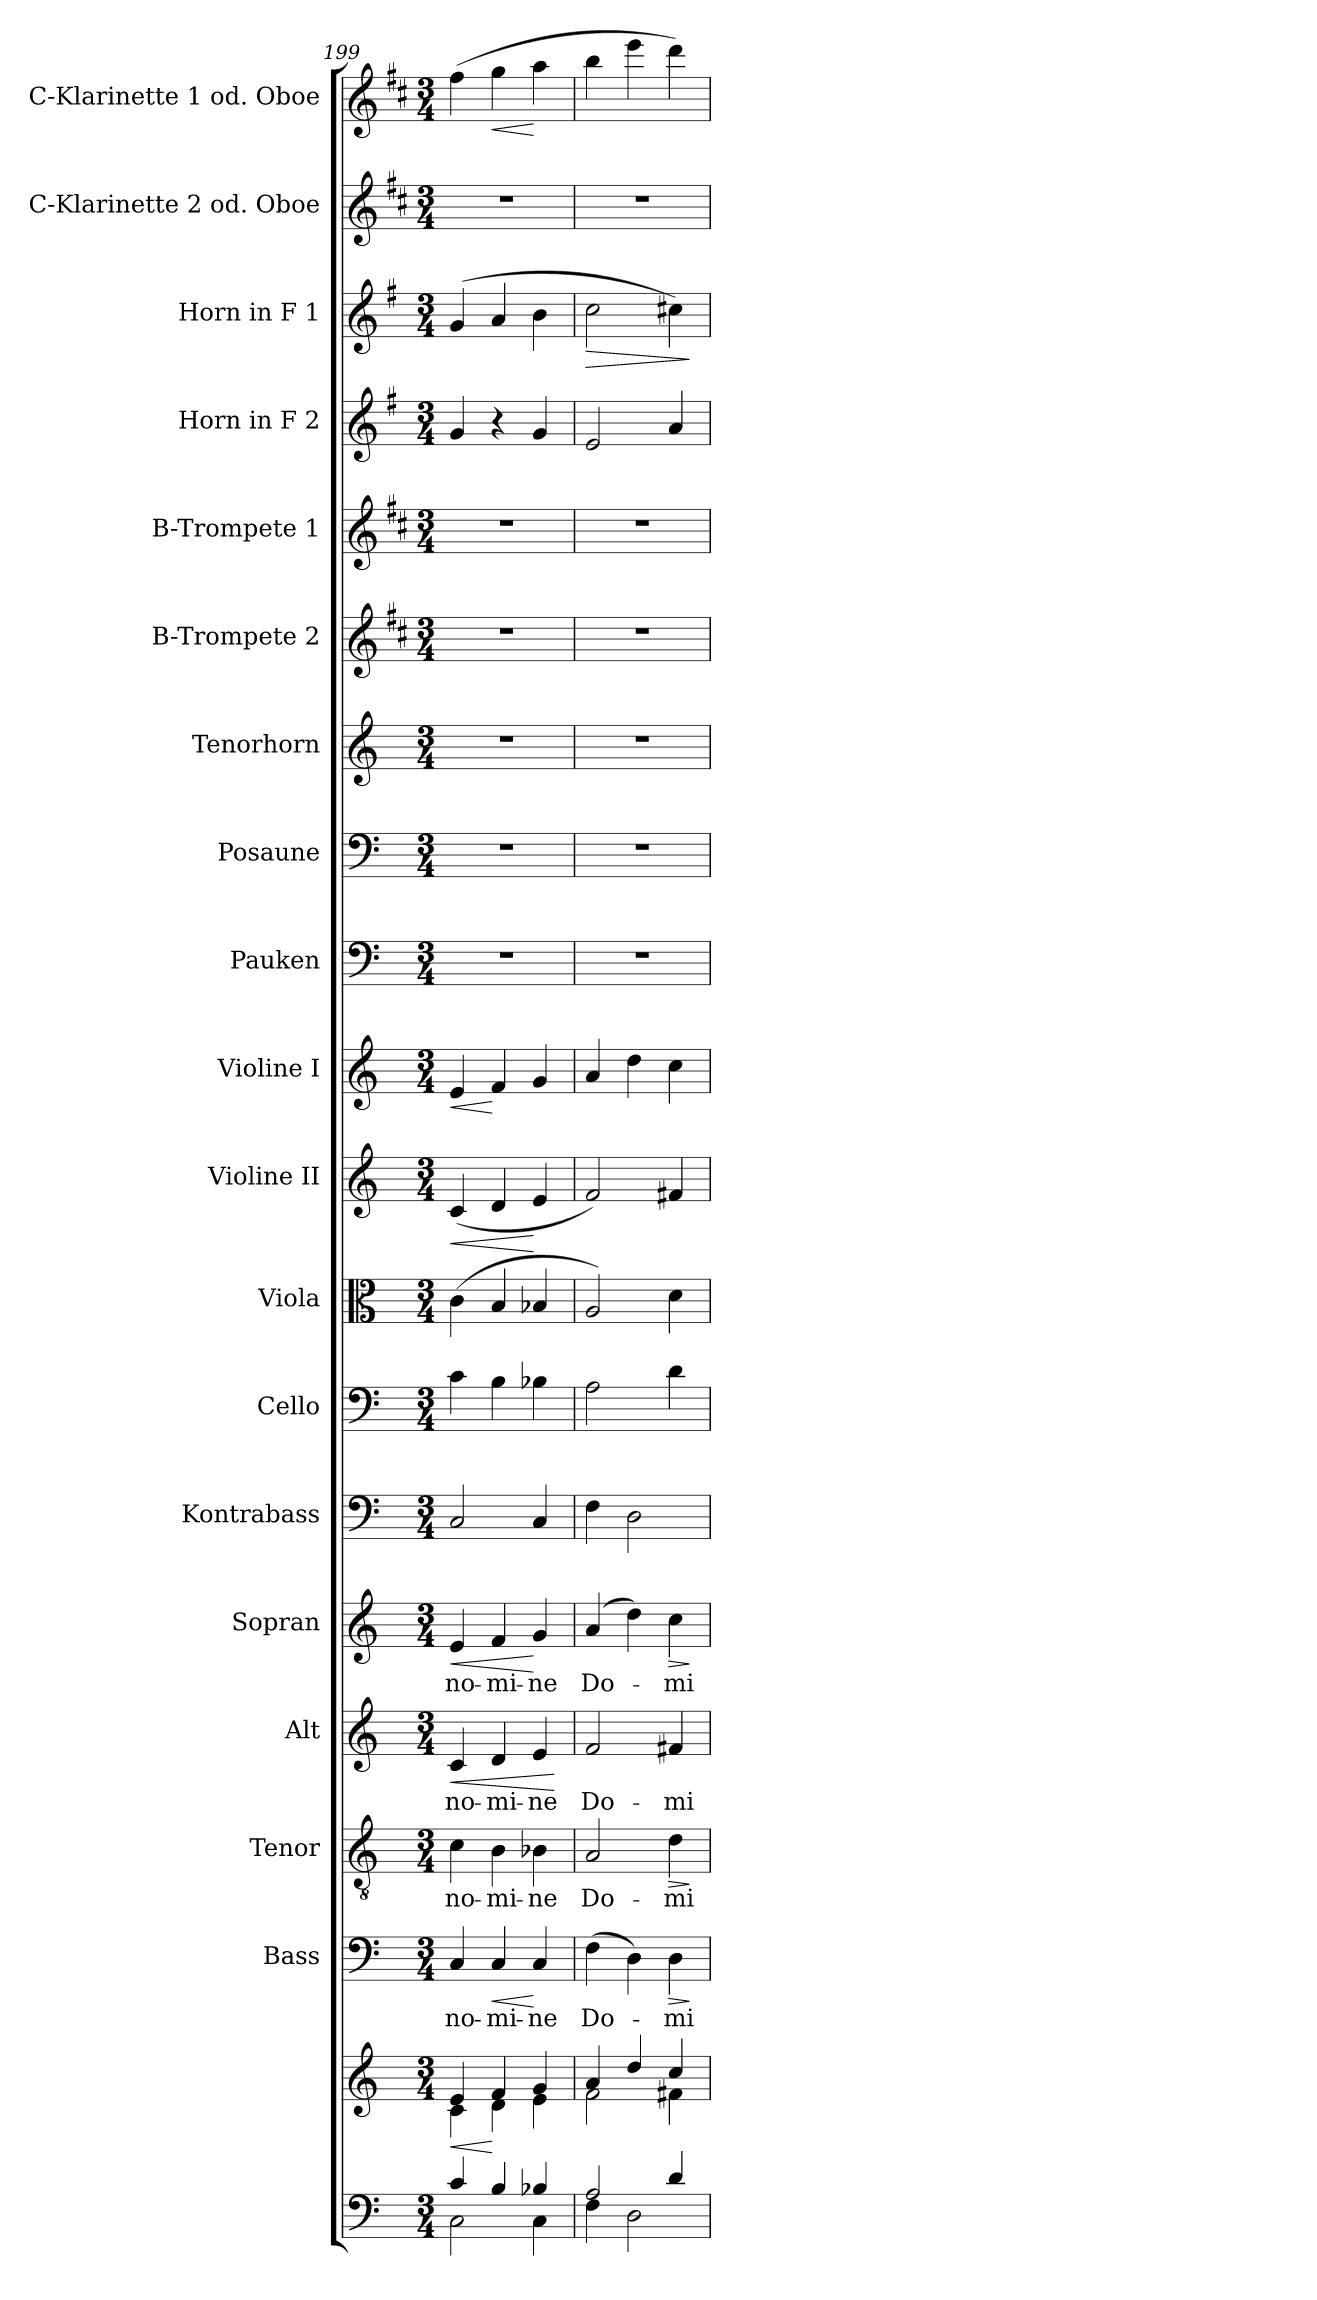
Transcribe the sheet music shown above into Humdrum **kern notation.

**kern	**kern	**dynam	**kern	**text	**dynam	**kern	**text	**dynam	**kern	**text	**dynam	**kern	**text	**dynam	**kern	**kern	**kern	**kern	**dynam	**kern	**dynam	**kern	**kern	**kern	**kern	**kern	**kern	**kern	**dynam	**kern	**kern	**dynam
*part19	*part19	*part19	*part18	*part18	*part18	*part17	*part17	*part17	*part16	*part16	*part16	*part15	*part15	*part15	*part14	*part13	*part12	*part11	*part11	*part10	*part10	*part9	*part8	*part7	*part6	*part5	*part4	*part3	*part3	*part2	*part1	*part1
*staff20	*staff19	*staff19/20	*staff18	*staff18	*staff18	*staff17	*staff17	*staff17	*staff16	*staff16	*staff16	*staff15	*staff15	*staff15	*staff14	*staff13	*staff12	*staff11	*staff11	*staff10	*staff10	*staff9	*staff8	*staff7	*staff6	*staff5	*staff4	*staff3	*staff3	*staff2	*staff1	*staff1
*	*	*	*I"Bass	*	*	*I"Tenor	*	*	*I"Alt	*	*	*I"Sopran	*	*	*I"Kontrabass	*I"Cello	*I"Viola	*I"Violine II	*	*I"Violine I	*	*I"Pauken	*I"Posaune	*I"Tenorhorn	*I"B-Trompete 2	*I"B-Trompete 1	*I"Horn in F 2	*I"Horn in F 1	*	*I"C-Klarinette 2 od. Oboe	*I"C-Klarinette 1 od. Oboe	*
*	*	*	*I'B.	*	*	*I'T.	*	*	*I'A.	*	*	*I'S.	*	*	*I'Kb.	*	*I'Vla.	*I'Vl. II	*	*I'Vl. I	*	*I'Pk.	*I'Pos.	*I'T. Hrn.	*I'B Trp. 2	*I'B Trp. 1	*	*	*	*I'C Kl. 2	*I'C Kl. 1	*
*clefF4	*clefG2	*	*clefF4	*	*	*clefGv2	*	*	*clefG2	*	*	*clefG2	*	*	*clefF4	*clefF4	*clefC3	*clefG2	*	*clefG2	*	*clefF4	*clefF4	*clefG2	*clefG2	*clefG2	*clefG2	*clefG2	*	*clefG2	*clefG2	*
*	*	*	*	*	*	*	*	*	*	*	*	*	*	*	*ITrd7c12	*	*	*	*	*	*	*	*	*ITrd8c14	*ITrd1c2	*ITrd1c2	*ITrd4c7	*ITrd4c7	*	*ITrd1c2	*ITrd1c2	*
*k[]	*k[]	*	*k[]	*	*	*k[]	*	*	*k[]	*	*	*k[]	*	*	*k[]	*k[]	*k[]	*k[]	*	*k[]	*	*k[]	*k[]	*k[]	*k[]	*k[]	*k[]	*k[]	*	*k[]	*k[]	*
*C:	*C:	*	*C:	*	*	*C:	*	*	*C:	*	*	*C:	*	*	*C:	*C:	*C:	*C:	*	*C:	*	*C:	*C:	*C:	*C:	*C:	*C:	*C:	*	*C:	*C:	*
*M3/4	*M3/4	*	*M3/4	*	*	*M3/4	*	*	*M3/4	*	*	*M3/4	*	*	*M3/4	*M3/4	*M3/4	*M3/4	*	*M3/4	*	*M3/4	*M3/4	*M3/4	*M3/4	*M3/4	*M3/4	*M3/4	*	*M3/4	*M3/4	*
=199	=199	=199	=199	=199	=199	=199	=199	=199	=199	=199	=199	=199	=199	=199	=199	=199	=199	=199	=199	=199	=199	=199	=199	=199	=199	=199	=199	=199	=199	=199	=199	=199
*^	*	*	*	*	*	*	*	*	*	*	*	*	*	*	*	*	*	*	*	*	*	*	*	*	*	*	*	*	*	*	*	*
!	!	!	!LO:HP:b	!	!LO:LY:b	!	!	!LO:LY:b	!	!	!LO:LY:b	!LO:HP:b	!	!LO:LY:b	!LO:HP:b	!	!	!	!	!LO:HP:b	!	!LO:HP:b	!	!	!	!	!	!	!	!	!	!	!
*	*	*^	*	*	*	*	*	*	*	*	*	*	*	*	*	*	*	*	*	*	*	*	*	*	*	*	*	*	*	*	*	*	*
4c/	2C\	4e/	4c\	<	4C/	no-	.	4c\	no-	.	4c/	no-	<	4e/	no-	<	2CC/	4c\	(>4c\	(<4c/	<	4e/	<	2.r	2.r	2.r	2.r	2.r	4c/	(4c/	.	2.r	(>4ee\	.
!	!	!	!	!	!	!LO:LY:b	!LO:HP:b	!	!LO:LY:b	!	!	!LO:LY:b	!	!	!LO:LY:b	!	!	!	!	!	!	!	!	!	!	!	!	!	!	!	!	!	!	!LO:HP:b
4B/	.	4f/	4d\	[	4C/	-mi-	<	4B\	-mi-	.	4d/	-mi-	.	4f/	-mi-	.	.	4B\	4B/	4d/	.	4f/	[	.	.	.	.	.	4r	4d/	.	.	4ff\	<
!	!	!	!	!	!	!LO:LY:b	!	!	!LO:LY:b	!	!	!LO:LY:b	!	!	!LO:LY:b	!	!	!	!	!	!	!	!	!	!	!	!	!	!	!	!	!	!	!
4B-X/	4C\	4g/	4e\	.	4C/	-ne	[	4B-X\	-ne	.	4e/	-ne	.	4g/	-ne	[	4CC/	4B-X\	4B-X/	4e/	[	4g/	.	.	.	.	.	.	4c/	4e\	.	.	4gg\	[
*v	*v	*	*	*	*	*	*	*	*	*	*	*	*	*	*	*	*	*	*	*	*	*	*	*	*	*	*	*	*	*	*	*	*	*
*	*v	*v	*	*	*	*	*	*	*	*	*	*	*	*	*	*	*	*	*	*	*	*	*	*	*	*	*	*	*	*	*	*	*
.	.	.	.	.	.	.	.	.	.	.	[	.	.	.	.	.	.	.	.	.	.	.	.	.	.	.	.	.	.	.	.	.
=200	=200	=200	=200	=200	=200	=200	=200	=200	=200	=200	=200	=200	=200	=200	=200	=200	=200	=200	=200	=200	=200	=200	=200	=200	=200	=200	=200	=200	=200	=200	=200	=200
*^	*^	*	*	*	*	*	*	*	*	*	*	*	*	*	*	*	*	*	*	*	*	*	*	*	*	*	*	*	*	*	*	*
!	!	!	!	!	!	!LO:LY:b	!	!	!LO:LY:b	!	!	!LO:LY:b	!	!	!LO:LY:b	!	!	!	!	!	!	!	!	!	!	!	!	!	!	!	!LO:HP:b	!	!	!
2A/	4F\	4a/	2f\	.	(>4F\	Do-	.	2A/	Do-	.	2f/	Do-	.	(4a/	Do-	.	4FF\	2A\	2A/)	2f/)	.	4a/	.	2.r	2.r	2.r	2.r	2.r	2A/	2f\	>	2.r	4aa\	.
.	2D\	4dd/	.	.	4D\)	.	.	.	.	.	.	.	.	4dd\)	.	.	2DD\	.	.	.	.	4dd\	.	.	.	.	.	.	.	.	.	.	4ddd\	.
!	!	!	!	!	!	!LO:LY:b	!LO:HP:b	!	!LO:LY:b	!LO:HP:b	!	!LO:LY:b	!	!	!LO:LY:b	!LO:HP:b	!	!	!	!	!	!	!	!	!	!	!	!	!	!	!	!	!	!
4d/	.	4cc/	4f#X\	.	4D\	-mi-	>	4d\	-mi-	>	4f#X/	-mi-	.	4cc\	-mi-	>	.	4d\	4d\	4f#X/	.	4cc\	.	.	.	.	.	.	4d/	4f#X\)	.	.	4ccc\)	.
*v	*v	*	*	*	*	*	*	*	*	*	*	*	*	*	*	*	*	*	*	*	*	*	*	*	*	*	*	*	*	*	*	*	*	*
*	*v	*v	*	*	*	*	*	*	*	*	*	*	*	*	*	*	*	*	*	*	*	*	*	*	*	*	*	*	*	*	*	*	*
.	.	.	.	.	]	.	.	]	.	.	.	.	.	]	.	.	.	.	.	.	.	.	.	.	.	.	.	.	]	.	.	.
=	=	=	=	=	=	=	=	=	=	=	=	=	=	=	=	=	=	=	=	=	=	=	=	=	=	=	=	=	=	=	=	=
*-	*-	*-	*-	*-	*-	*-	*-	*-	*-	*-	*-	*-	*-	*-	*-	*-	*-	*-	*-	*-	*-	*-	*-	*-	*-	*-	*-	*-	*-	*-	*-	*-
